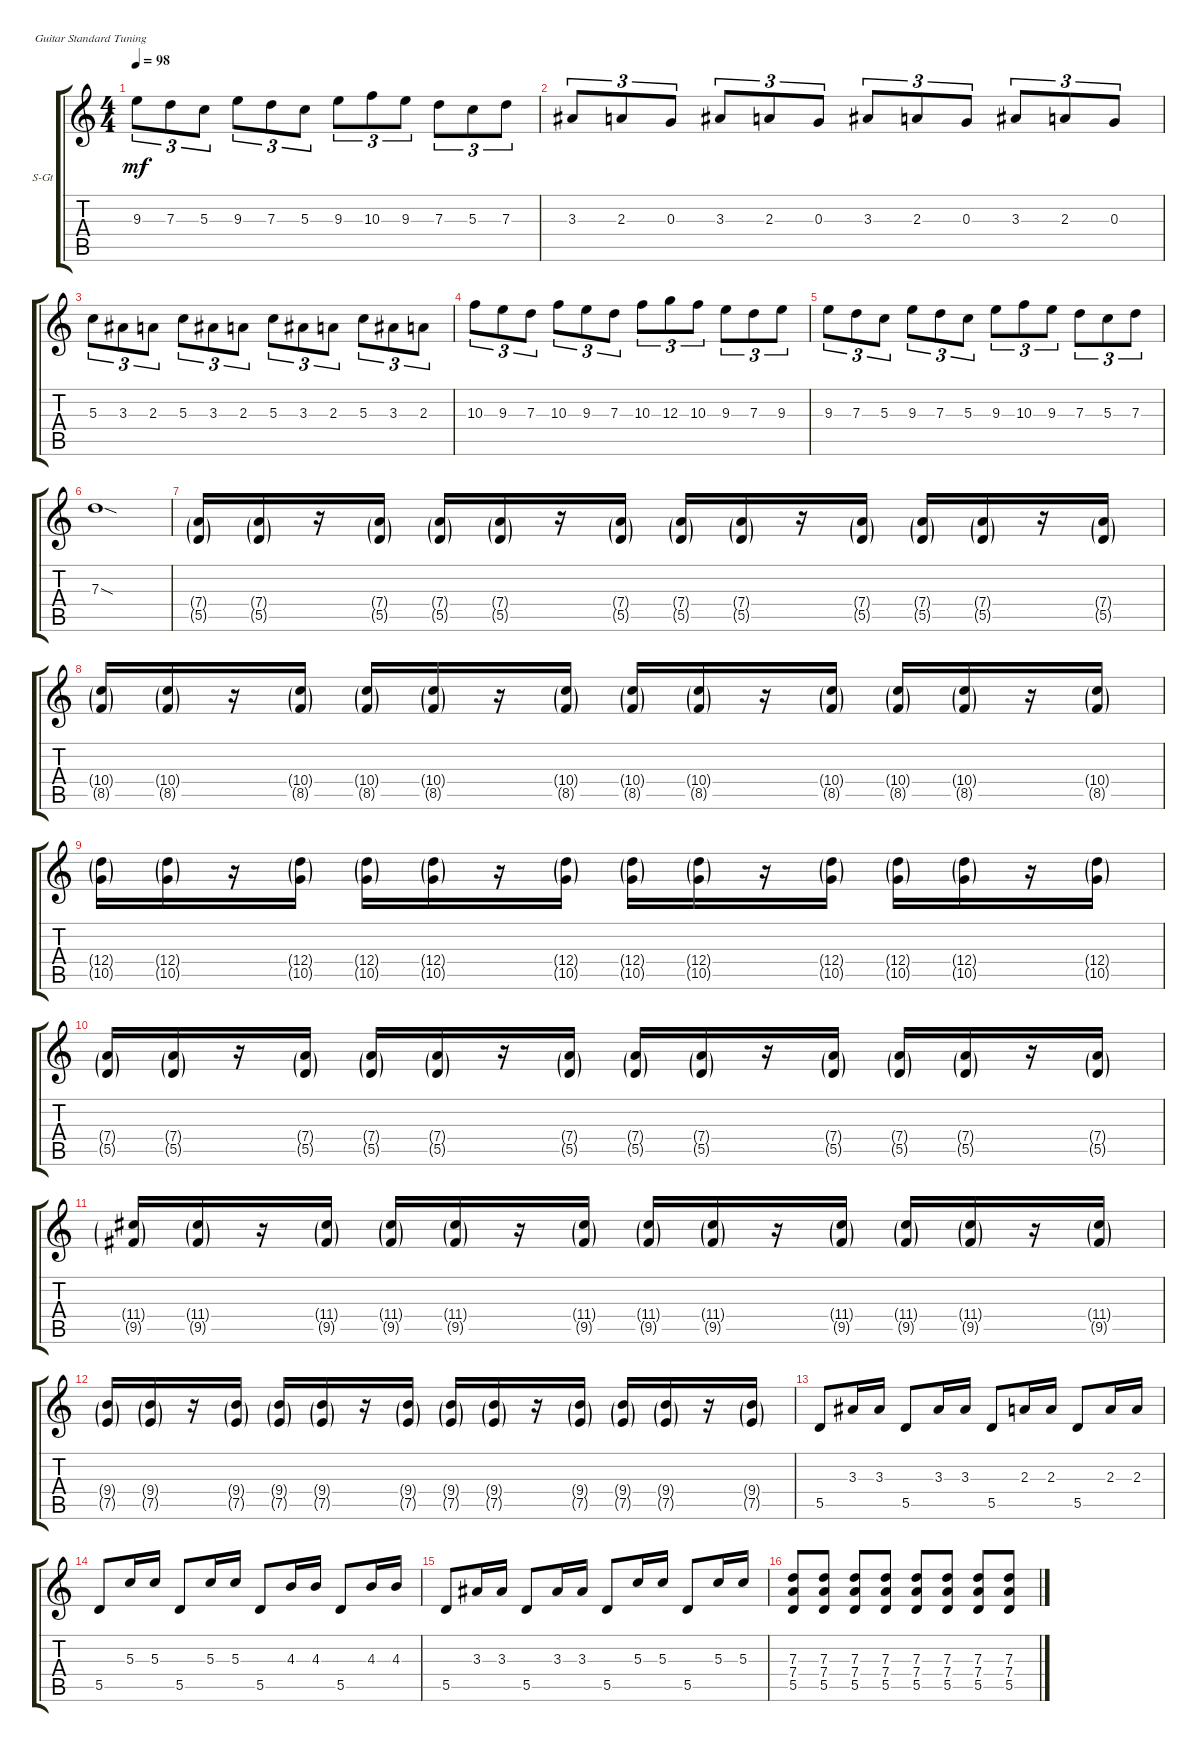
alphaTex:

\defaultSystemsLayout 4
\bracketExtendMode groupsimilarinstruments
\firstSystemTrackNameOrientation horizontal
\otherSystemsTrackNameOrientation horizontal
\track ("Steel Guitar" "S-Gt") {instrument acousticguitarsteel}
\staff {score tabs}
\tuning (E4 B3 G3 D3 A2 E2)
\ts (4 4)
\tempo 98
\clef g2
\ks c
9.3.8{tu (3 2) dy mf} 7.3.8{tu (3 2)} 5.3.8{tu (3 2)} 9.3.8{tu (3 2)} 7.3.8{tu (3 2)} 5.3.8{tu (3 2)} 9.3.8{tu (3 2)} 10.3.8{tu (3 2)} 9.3.8{tu (3 2)} 7.3.8{tu (3 2)} 5.3.8{tu (3 2)} 7.3.8{tu (3 2)} |
3.3.8{tu (3 2)} 2.3.8{tu (3 2)} 0.3.8{tu (3 2)} 3.3.8{tu (3 2)} 2.3.8{tu (3 2)} 0.3.8{tu (3 2)} 3.3.8{tu (3 2)} 2.3.8{tu (3 2)} 0.3.8{tu (3 2)} 3.3.8{tu (3 2)} 2.3.8{tu (3 2)} 0.3.8{tu (3 2)} |
5.3.8{tu (3 2)} 3.3.8{tu (3 2)} 2.3.8{tu (3 2)} 5.3.8{tu (3 2)} 3.3.8{tu (3 2)} 2.3.8{tu (3 2)} 5.3.8{tu (3 2)} 3.3.8{tu (3 2)} 2.3.8{tu (3 2)} 5.3.8{tu (3 2)} 3.3.8{tu (3 2)} 2.3.8{tu (3 2)} |
10.3.8{tu (3 2)} 9.3.8{tu (3 2)} 7.3.8{tu (3 2)} 10.3.8{tu (3 2)} 9.3.8{tu (3 2)} 7.3.8{tu (3 2)} 10.3.8{tu (3 2)} 12.3.8{tu (3 2)} 10.3.8{tu (3 2)} 9.3.8{tu (3 2)} 7.3.8{tu (3 2)} 9.3.8{tu (3 2)} |
9.3.8{tu (3 2)} 7.3.8{tu (3 2)} 5.3.8{tu (3 2)} 9.3.8{tu (3 2)} 7.3.8{tu (3 2)} 5.3.8{tu (3 2)} 9.3.8{tu (3 2)} 10.3.8{tu (3 2)} 9.3.8{tu (3 2)} 7.3.8{tu (3 2)} 5.3.8{tu (3 2)} 7.3.8{tu (3 2)} |
7.3{sod}.1 |
(5.5{g} 7.4{g}).16 (5.5{g} 7.4{g}).16 r.16 (5.5{g} 7.4{g}).16 (5.5{g} 7.4{g}).16 (5.5{g} 7.4{g}).16 r.16 (5.5{g} 7.4{g}).16 (5.5{g} 7.4{g}).16 (5.5{g} 7.4{g}).16 r.16 (5.5{g} 7.4{g}).16 (5.5{g} 7.4{g}).16 (5.5{g} 7.4{g}).16 r.16 (5.5{g} 7.4{g}).16 |
(8.5{g} 10.4{g}).16 (8.5{g} 10.4{g}).16 r.16 (8.5{g} 10.4{g}).16 (8.5{g} 10.4{g}).16 (8.5{g} 10.4{g}).16 r.16 (10.4{g} 8.5{g}).16 (10.4{g} 8.5{g}).16 (10.4{g} 8.5{g}).16 r.16 (8.5{g} 10.4{g}).16 (10.4{g} 8.5{g}).16 (8.5{g} 10.4{g}).16 r.16 (8.5{g} 10.4{g}).16 |
(10.5{g} 12.4{g}).16 (10.5{g} 12.4{g}).16 r.16 (12.4{g} 10.5{g}).16 (12.4{g} 10.5{g}).16 (12.4{g} 10.5{g}).16 r.16 (10.5{g} 12.4{g}).16 (10.5{g} 12.4{g}).16 (10.5{g} 12.4{g}).16 r.16 (12.4{g} 10.5{g}).16 (12.4{g} 10.5{g}).16 (12.4{g} 10.5{g}).16 r.16 (10.5{g} 12.4{g}).16 |
(5.5{g} 7.4{g}).16 (5.5{g} 7.4{g}).16 r.16 (5.5{g} 7.4{g}).16 (5.5{g} 7.4{g}).16 (5.5{g} 7.4{g}).16 r.16 (5.5{g} 7.4{g}).16 (5.5{g} 7.4{g}).16 (5.5{g} 7.4{g}).16 r.16 (5.5{g} 7.4{g}).16 (5.5{g} 7.4{g}).16 (5.5{g} 7.4{g}).16 r.16 (5.5{g} 7.4{g}).16 |
(9.5{g} 11.4{g}).16 (9.5{g} 11.4{g}).16 r.16 (11.4{g} 9.5{g}).16 (11.4{g} 9.5{g}).16 (11.4{g} 9.5{g}).16 r.16 (9.5{g} 11.4{g}).16 (9.5{g} 11.4{g}).16 (9.5{g} 11.4{g}).16 r.16 (11.4{g} 9.5{g}).16 (11.4{g} 9.5{g}).16 (11.4{g} 9.5{g}).16 r.16 (9.5{g} 11.4{g}).16 |
(7.5{g} 9.4{g}).16 (7.5{g} 9.4{g}).16 r.16 (7.5{g} 9.4{g}).16 (7.5{g} 9.4{g}).16 (7.5{g} 9.4{g}).16 r.16 (9.4{g} 7.5{g}).16 (9.4{g} 7.5{g}).16 (9.4{g} 7.5{g}).16 r.16 (7.5{g} 9.4{g}).16 (9.4{g} 7.5{g}).16 (7.5{g} 9.4{g}).16 r.16 (7.5{g} 9.4{g}).16 |
5.5.8 3.3.16 3.3.16 5.5.8 3.3.16 3.3.16 5.5.8 2.3.16 2.3.16 5.5.8 2.3.16 2.3.16 |
5.5.8 5.3.16 5.3.16 5.5.8 5.3.16 5.3.16 5.5.8 4.3.16 4.3.16 5.5.8 4.3.16 4.3.16 |
5.5.8 3.3.16 3.3.16 5.5.8 3.3.16 3.3.16 5.5.8 5.3.16 5.3.16 5.5.8 5.3.16 5.3.16 |
(5.5 7.4 7.3).8 (5.5 7.4 7.3).8 (5.5 7.4 7.3).8 (5.5 7.4 7.3).8 (5.5 7.4 7.3).8 (5.5 7.4 7.3).8 (5.5 7.4 7.3).8 (5.5 7.4 7.3).8
